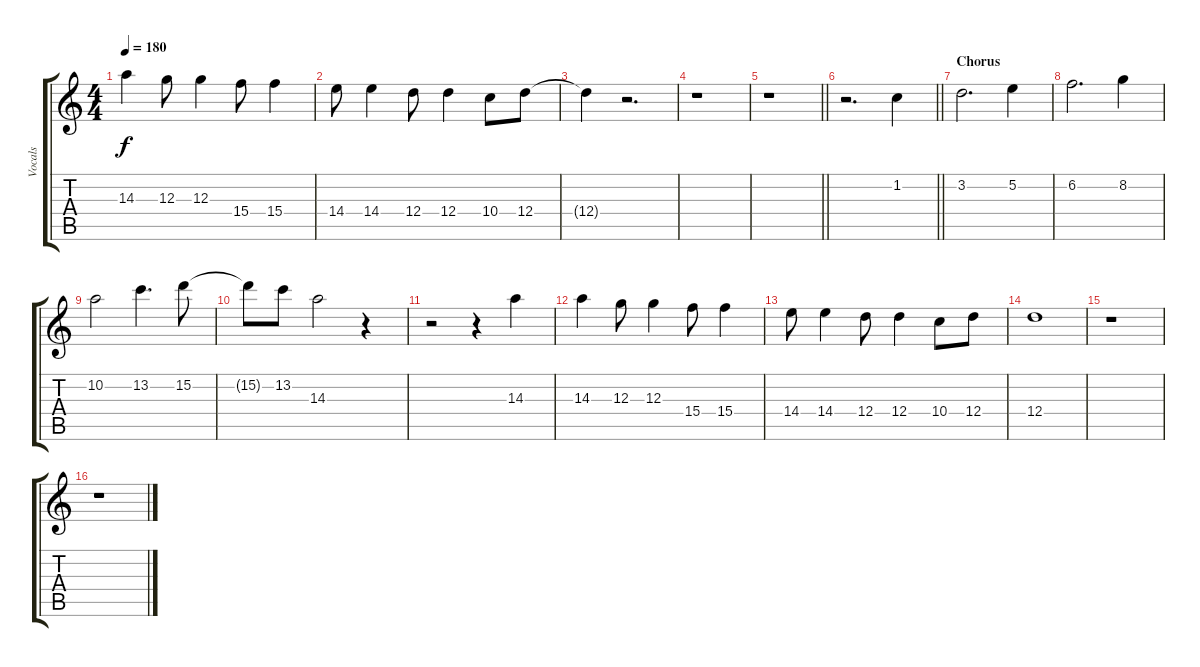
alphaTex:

\track ("Vocals" "Vocals") {instrument acousticguitarsteel}
\staff {score tabs}
\tuning (E4 B3 G3 D3 A2 E2) {hide}
\ts (4 4)
\tempo 180
\clef g2
\ks c
14.3.4{dy f} 12.3.8 12.3.4 15.4.8 15.4.4 |
14.4.8 14.4.4 12.4.8 12.4.4 10.4.8 12.4.8 |
12.4{t}.4 r.2{d} |
r.1 |
\barLineRight lightlight
r.1 |
\barLineRight lightlight
r.2{d} 1.2.4 |
\section ("" "Chorus")
3.2.2{d} 5.2.4 |
6.2.2{d} 8.2.4 |
10.2.2 13.2.4{d} 15.2.8 |
15.2{t}.8 13.2.8 14.3.2 r.4 |
r.2 r.4 14.3.4 |
14.3.4 12.3.8 12.3.4 15.4.8 15.4.4 |
14.4.8 14.4.4 12.4.8 12.4.4 10.4.8 12.4.8 |
12.4.1 |
r.1 |
r.1
